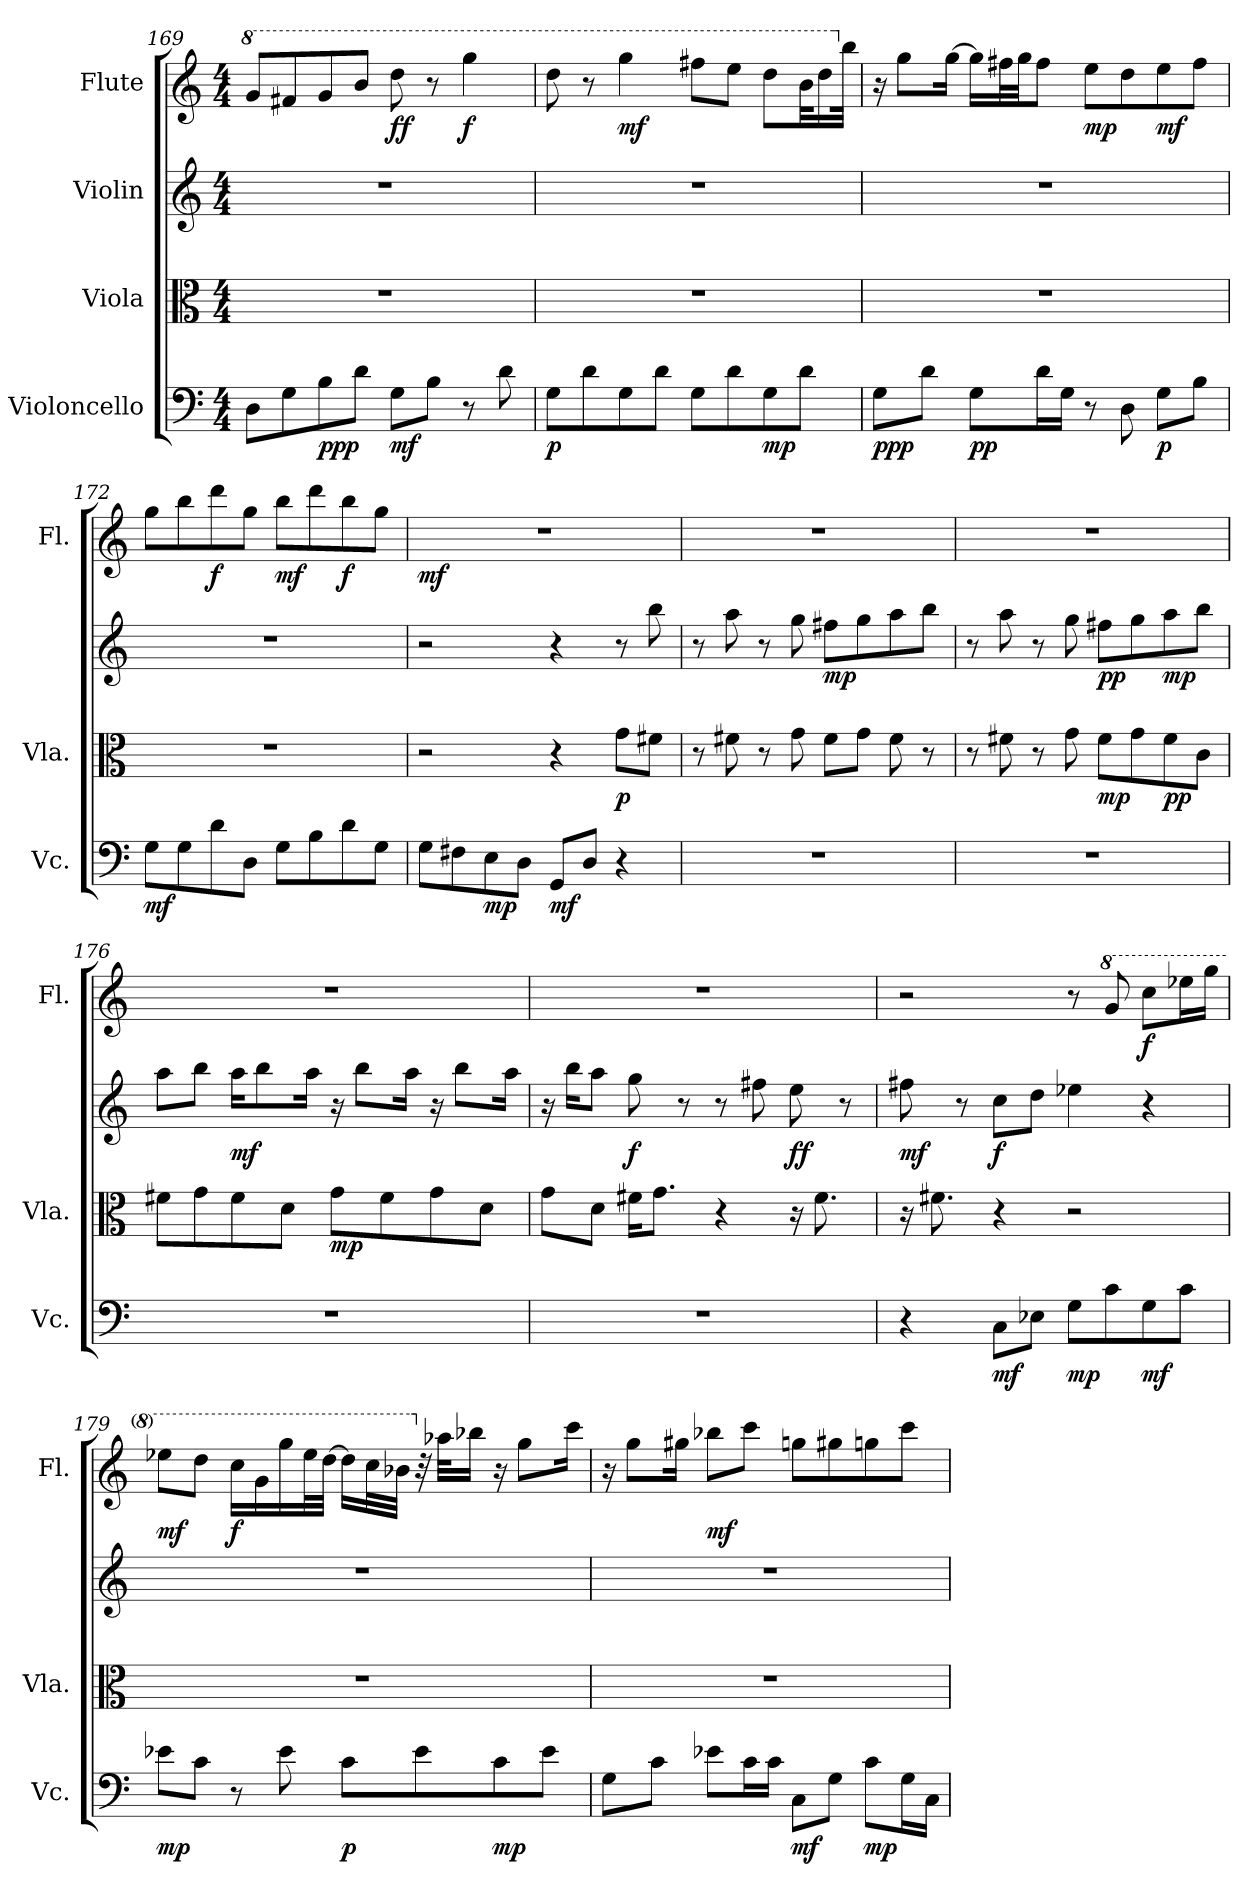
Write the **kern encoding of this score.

**kern	**dynam	**kern	**dynam	**kern	**dynam	**kern	**dynam
*part4	*part4	*part3	*part3	*part2	*part2	*part1	*part1
*staff4	*staff4	*staff3	*staff3	*staff2	*staff2	*staff1	*staff1
*I"Violoncello	*	*I"Viola	*	*I"Violin	*	*I"Flute	*
*I'Vc.	*	*I'Vla.	*	*	*	*I'Fl.	*
*clefF4	*	*clefC3	*	*clefG2	*	*clefG2	*
*k[]	*	*k[]	*	*k[]	*	*k[]	*
*C:	*	*C:	*	*C:	*	*C:	*
*M4/4	*	*M4/4	*	*M4/4	*	*M4/4	*
*	*	*	*	*	*	*8va	*
=169	=169	=169	=169	=169	=169	=169	=169
8Di\L	.	1r	.	1r	.	8ggi/L	.
8Gi\	.	.	.	.	.	8ff#Xi/	.
8Bi\	ppp	.	.	.	.	8ggi/	.
8di\J	.	.	.	.	.	8bbi/J	.
8Gi\L	mf	.	.	.	.	8dddi\	ff
8Bi\J	.	.	.	.	.	8r	.
8r	.	.	.	.	.	4gggi\	f
8di\	.	.	.	.	.	.	.
=170	=170	=170	=170	=170	=170	=170	=170
8Gi\L	p	1r	.	1r	.	8dddi\	.
8di\	.	.	.	.	.	8r	.
8Gi\	.	.	.	.	.	4gggi\	mf
8di\J	.	.	.	.	.	.	.
8Gi\L	.	.	.	.	.	8fff#Xi\L	.
8di\	.	.	.	.	.	8eeei\J	.
8Gi\	mp	.	.	.	.	8dddi\L	.
8di\J	.	.	.	.	.	32bbi\KL	.
.	.	.	.	.	.	16dddi\	.
*	*	*	*	*	*	*X8va	*
.	.	.	.	.	.	32bbi\JJk	.
!!LO:LB:g=z
=171	=171	=171	=171	=171	=171	=171	=171
8Gi\L	ppp	1r	.	1r	.	16r	.
.	.	.	.	.	.	8ggi\L	.
8di\J	.	.	.	.	.	.	.
.	.	.	.	.	.	[16ggi\Jk	.
8Gi\L	pp	.	.	.	.	16ggi\LL]	.
.	.	.	.	.	.	32ff#Xi\L	.
.	.	.	.	.	.	32ggi\JJ	.
16di\L	.	.	.	.	.	8ff#i\J	.
16Gi\JJ	.	.	.	.	.	.	.
8r	.	.	.	.	.	8eei\L	mp
8Di\	.	.	.	.	.	8ddi\	.
8Gi\L	p	.	.	.	.	8eei\	mf
8Bi\J	.	.	.	.	.	8ff#i\J	.
=172	=172	=172	=172	=172	=172	=172	=172
8Gi\L	mf	1r	.	1r	.	8ggi\L	.
8Gi\	.	.	.	.	.	8bbi\	.
8di\	.	.	.	.	.	8dddi\	f
8Di\J	.	.	.	.	.	8ggi\J	.
8Gi\L	.	.	.	.	.	8bbi\L	mf
8Bi\	.	.	.	.	.	8dddi\	.
8di\	.	.	.	.	.	8bbi\	f
8Gi\J	.	.	.	.	.	8ggi\J	.
=173	=173	=173	=173	=173	=173	=173	=173
8Gi\L	.	2r	.	2r	.	1r	mf
8F#Xi\	.	.	.	.	.	.	.
8Ei\	mp	.	.	.	.	.	.
8Di\J	.	.	.	.	.	.	.
8GGi/L	mf	4r	.	4r	.	.	.
8Di/J	.	.	.	.	.	.	.
4r	.	8gi\L	p	8r	.	.	.
.	.	8f#Xi\J	.	8bbi\	.	.	.
=174	=174	=174	=174	=174	=174	=174	=174
1r	.	8r	.	8r	.	1r	.
.	.	8f#Xi\	.	8aai\	.	.	.
.	.	8r	.	8r	.	.	.
.	.	8gi\	.	8ggi\	.	.	.
.	.	8f#i\L	.	8ff#Xi\L	mp	.	.
.	.	8gi\J	.	8ggi\	.	.	.
.	.	8f#i\	.	8aai\	.	.	.
.	.	8r	.	8bbi\J	.	.	.
!!LO:PB:g=z
=175	=175	=175	=175	=175	=175	=175	=175
1r	.	8r	.	8r	.	1r	.
.	.	8f#Xi\	.	8aai\	.	.	.
.	.	8r	.	8r	.	.	.
.	.	8gi\	.	8ggi\	.	.	.
.	.	8f#i\L	mp	8ff#Xi\L	pp	.	.
.	.	8gi\	.	8ggi\	.	.	.
.	.	8f#i\	pp	8aai\	mp	.	.
.	.	8ci\J	.	8bbi\J	.	.	.
=176	=176	=176	=176	=176	=176	=176	=176
1r	.	8f#Xi\L	.	8aai\L	.	1r	.
.	.	8gi\	.	8bbi\J	.	.	.
.	.	8f#i\	.	16aai\KL	mf	.	.
.	.	.	.	8bbi\	.	.	.
.	.	8di\J	.	.	.	.	.
.	.	.	.	16aai\Jk	.	.	.
.	.	8gi\L	mp	16r	.	.	.
.	.	.	.	8bbi\L	.	.	.
.	.	8f#i\	.	.	.	.	.
.	.	.	.	16aai\Jk	.	.	.
.	.	8gi\	.	16r	.	.	.
.	.	.	.	8bbi\L	.	.	.
.	.	8di\J	.	.	.	.	.
.	.	.	.	16aai\Jk	.	.	.
=177	=177	=177	=177	=177	=177	=177	=177
1r	.	8gi\L	.	16r	.	1r	.
.	.	.	.	16bbi\KL	.	.	.
.	.	8di\J	.	8aai\J	.	.	.
.	.	16f#Xi\KL	.	8ggi\	f	.	.
.	.	8.gi\J	.	.	.	.	.
.	.	.	.	8r	.	.	.
.	.	4r	.	8r	.	.	.
.	.	.	.	8ff#Xi\	.	.	.
.	.	16r	.	8eei\	ff	.	.
.	.	8.f#i\	.	.	.	.	.
.	.	.	.	8r	.	.	.
!!LO:LB:g=z
=178	=178	=178	=178	=178	=178	=178	=178
4r	.	16r	.	8ff#Xi\	mf	2r	.
.	.	8.f#Xi\	.	.	.	.	.
.	.	.	.	8r	.	.	.
8Ci\L	mf	4r	.	8cci\L	f	.	.
8E-Xi\J	.	.	.	8ddi\J	.	.	.
8Gi\L	mp	2r	.	4ee-Xi\	.	8r	.
*	*	*	*	*	*	*8va	*
8ci\	.	.	.	.	.	8ggi/	.
8Gi\	mf	.	.	4r	.	8ccci\L	f
8ci\J	.	.	.	.	.	16eee-Xi\L	.
.	.	.	.	.	.	16gggi\JJ	.
=179	=179	=179	=179	=179	=179	=179	=179
8e-Xi\L	mp	1r	.	1r	.	8eee-Xi\L	mf
8ci\J	.	.	.	.	.	8dddi\J	.
8r	.	.	.	.	.	16ccci\LL	f
.	.	.	.	.	.	16ggi\	.
8e-i\	.	.	.	.	.	16gggi\	.
.	.	.	.	.	.	32eee-i\L	.
.	.	.	.	.	.	[32dddi\JJJ	.
8ci\L	p	.	.	.	.	16dddi\LL]	.
.	.	.	.	.	.	32ccci\L	.
.	.	.	.	.	.	32bb-Xi\JJJ	.
*	*	*	*	*	*	*X8va	*
8e-i\	.	.	.	.	.	32r	.
.	.	.	.	.	.	32aa-Xi\KLL	.
.	.	.	.	.	.	16bb-Xi\JJ	.
8ci\	mp	.	.	.	.	16r	.
.	.	.	.	.	.	8ggi\L	.
8e-i\J	.	.	.	.	.	.	.
.	.	.	.	.	.	16ccci\Jk	.
=180	=180	=180	=180	=180	=180	=180	=180
8Gi\L	.	1r	.	1r	.	16r	.
.	.	.	.	.	.	8ggi\L	.
8ci\J	.	.	.	.	.	.	.
.	.	.	.	.	.	16gg#Xi\Jk	.
8e-Xi\L	.	.	.	.	.	8bb-Xi\L	mf
16ci\L	.	.	.	.	.	8ccci\J	.
16ci\JJ	.	.	.	.	.	.	.
8Ci\L	mf	.	.	.	.	8ggni\L	.
8Gi\J	.	.	.	.	.	8gg#Xi\	.
8ci\L	mp	.	.	.	.	8ggni\	.
16Gi\L	.	.	.	.	.	8ccci\J	.
16Ci\JJ	.	.	.	.	.	.	.
=	=	=	=	=	=	=	=
*-	*-	*-	*-	*-	*-	*-	*-
